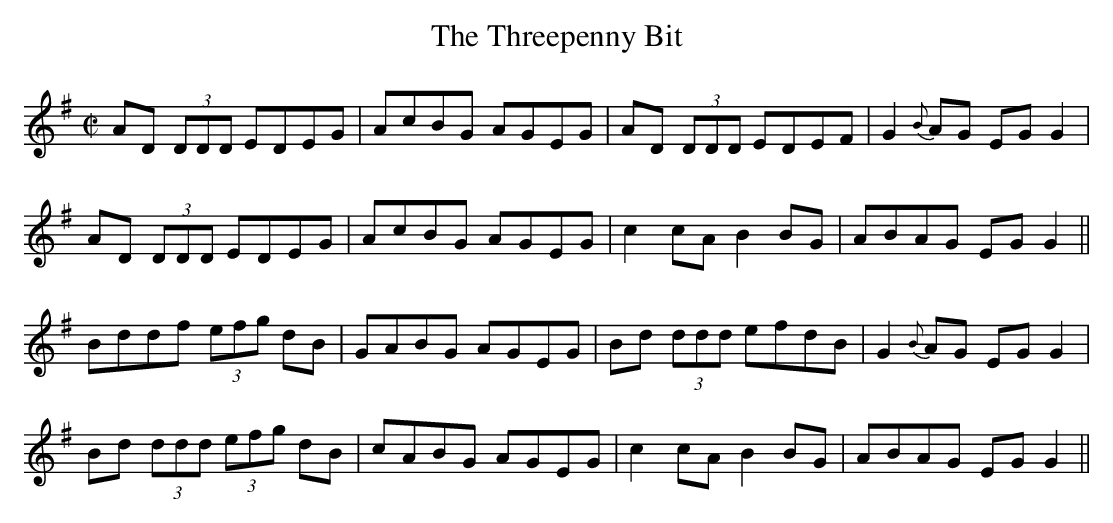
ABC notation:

X:1
T:Threepenny Bit, The
L:1/8
M:C|
K:D Mix
AD (3DDD EDEG|AcBG AGEG|AD (3DDD EDEF|G2 {B}AG EG G2|
AD (3DDD EDEG|AcBG AGEG|c2 cA B2 BG|ABAG EG G2||
Bddf (3efg dB|GABG AGEG|Bd (3ddd efdB|G2 {B}AG EG G2|
Bd (3ddd (3efg dB|cABG AGEG|c2 cA B2 BG|ABAG EG G2||
